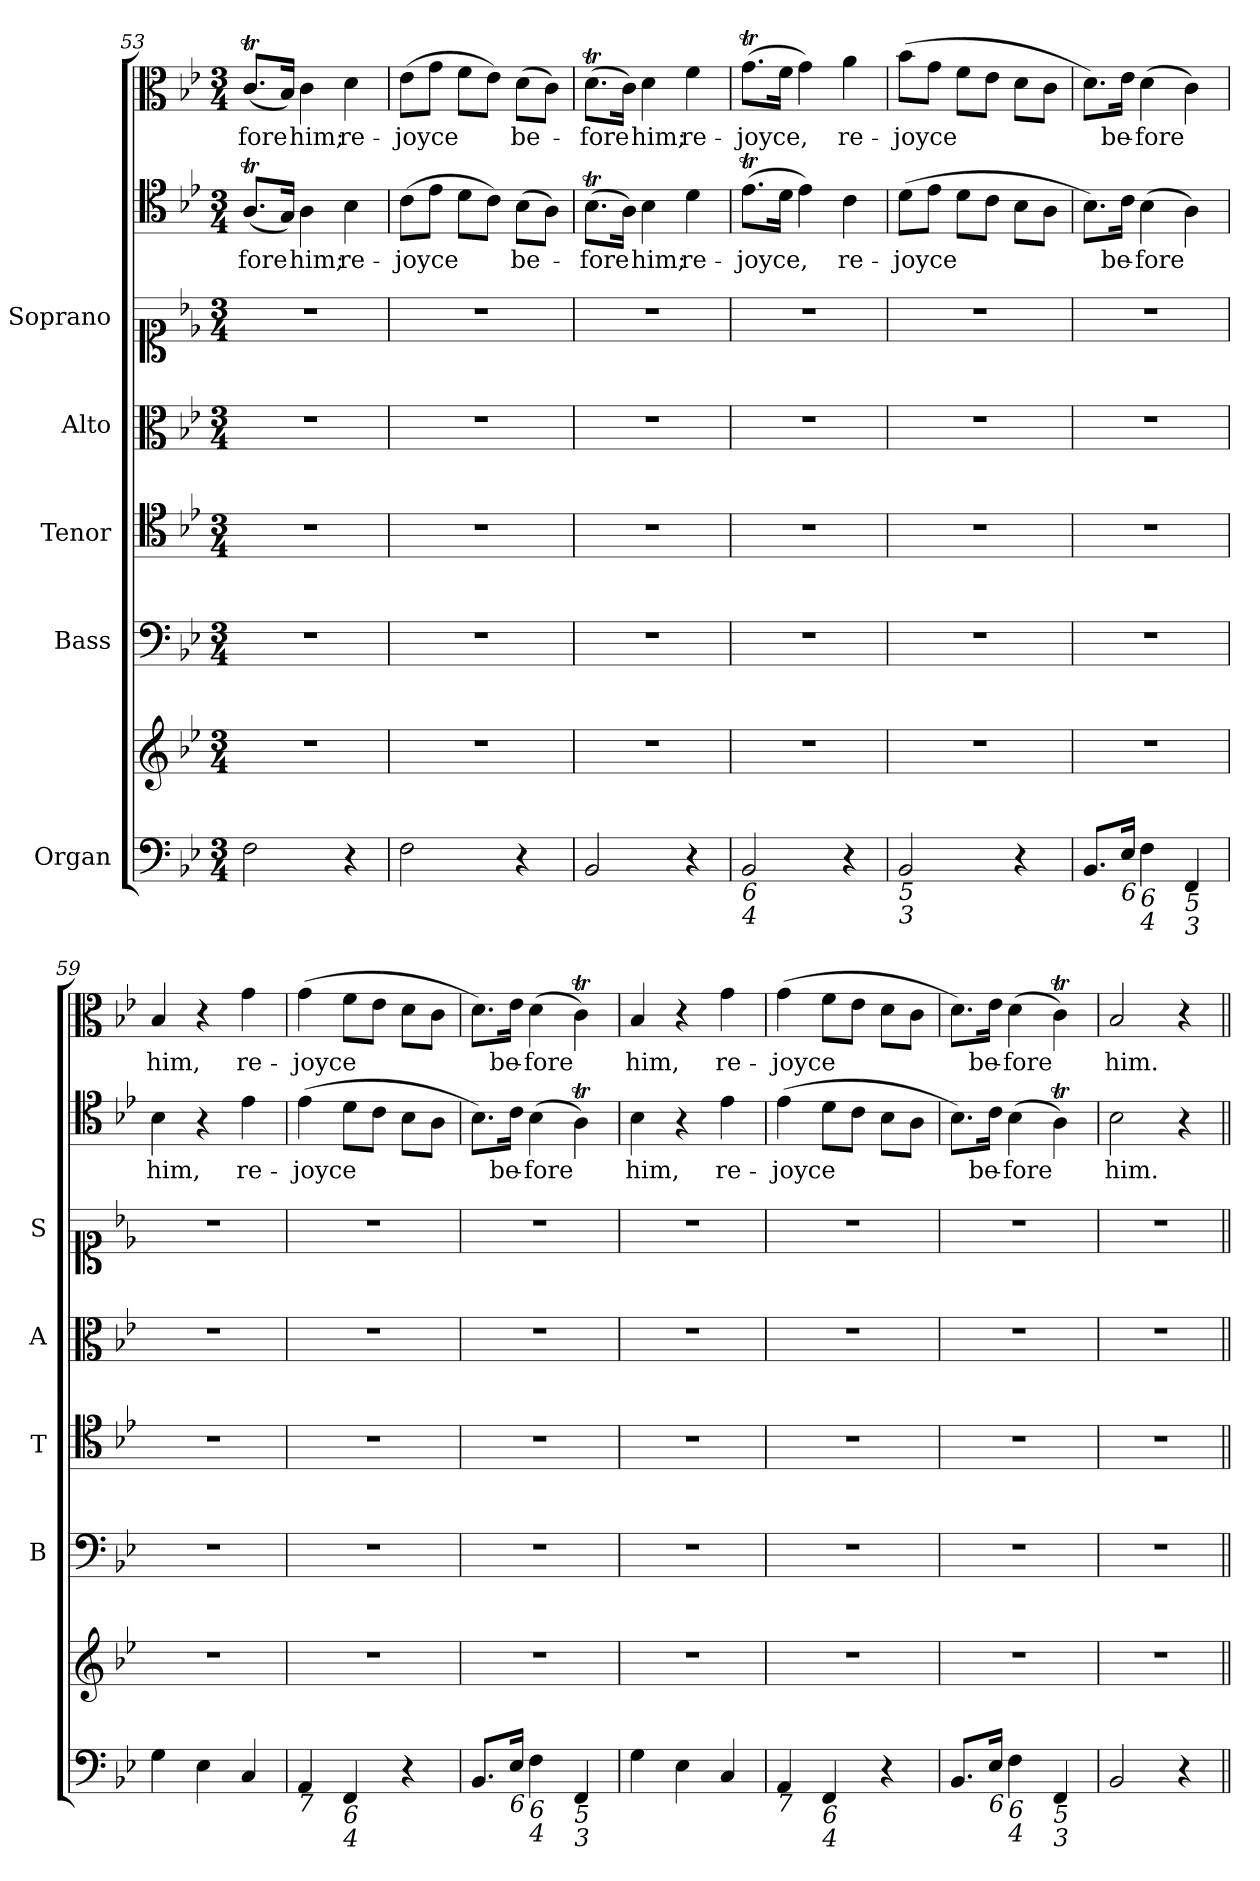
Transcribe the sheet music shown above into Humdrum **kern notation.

**kern	**kern	**kern	**kern	**kern	**kern	**kern	**text	**kern	**text
*part7	*part7	*part6	*part5	*part4	*part3	*part2	*part2	*part1	*part1
*staff8	*staff7	*staff6	*staff5	*staff4	*staff3	*staff2	*staff2	*staff1	*staff1
*I"Organ	*	*I"Bass	*I"Tenor	*I"Alto	*I"Soprano	*	*	*	*
*	*	*I'B	*I'T	*I'A	*I'S	*	*	*	*
*clefF4	*clefG2	*clefF4	*clefC4	*clefC3	*clefC1	*clefC4	*	*clefC3	*
*k[b-e-]	*k[b-e-]	*k[b-e-]	*k[b-e-]	*k[b-e-]	*k[b-e-]	*k[b-e-]	*	*k[b-e-]	*
*B-:	*B-:	*B-:	*B-:	*B-:	*B-:	*B-:	*	*B-:	*
*M3/4	*M3/4	*M3/4	*M3/4	*M3/4	*M3/4	*M3/4	*	*M3/4	*
=53	=53	=53	=53	=53	=53	=53	=53	=53	=53
!	!	!	!	!	!	!	!LO:LY:b	!	!LO:LY:b
2F\	2.r	2.r	2.r	2.r	2.r	(<8.At/L	-fore	(<8.cT/L	-fore
.	.	.	.	.	.	16G/Jk)	.	16B-/Jk)	.
!	!	!	!	!	!	!	!LO:LY:b	!	!LO:LY:b
.	.	.	.	.	.	4A\	him;	4c\	him;
!	!	!	!	!	!	!	!LO:LY:b	!	!LO:LY:b
4r	.	.	.	.	.	4B-\	re-	4d\	re-
=54	=54	=54	=54	=54	=54	=54	=54	=54	=54
!	!	!	!	!	!	!	!LO:LY:b	!	!LO:LY:b
2F\	2.r	2.r	2.r	2.r	2.r	(>8c\L	-joyce	(>8e-\L	-joyce
.	.	.	.	.	.	8e-\J	.	8g\J	.
.	.	.	.	.	.	8d\L	.	8f\L	.
.	.	.	.	.	.	8c\J)	.	8e-\J)	.
!	!	!	!	!	!	!	!LO:LY:b	!	!LO:LY:b
4r	.	.	.	.	.	(>8B-\L	be-	(>8d\L	be-
.	.	.	.	.	.	8A\J)	.	8c\J)	.
!!LO:LB:g=z
=55	=55	=55	=55	=55	=55	=55	=55	=55	=55
!	!	!	!	!	!	!	!LO:LY:b	!	!LO:LY:b
2BB-/	2.r	2.r	2.r	2.r	2.r	(>8.B-T\L	-fore	(>8.dt\L	-fore
.	.	.	.	.	.	16A\Jk)	.	16c\Jk)	.
!	!	!	!	!	!	!	!LO:LY:b	!	!LO:LY:b
.	.	.	.	.	.	4B-\	him;	4d\	him;
!	!	!	!	!	!	!	!LO:LY:b	!	!LO:LY:b
4r	.	.	.	.	.	4d\	re-	4f\	re-
=56	=56	=56	=56	=56	=56	=56	=56	=56	=56
!LO:TX:b:i:t=6\n4	!	!	!	!	!	!	!	!	!
!	!	!	!	!	!	!	!LO:LY:b	!	!LO:LY:b
2BB-/	2.r	2.r	2.r	2.r	2.r	(>8.e-T\L	-joyce,	(>8.gT\L	-joyce,
.	.	.	.	.	.	16d\Jk	.	16f\Jk	.
.	.	.	.	.	.	4e-\)	.	4g\)	.
!	!	!	!	!	!	!	!LO:LY:b	!	!LO:LY:b
4r	.	.	.	.	.	4c\	re-	4a\	re-
=57	=57	=57	=57	=57	=57	=57	=57	=57	=57
!LO:TX:b:i:t=5\n3	!	!	!	!	!	!	!	!	!
!	!	!	!	!	!	!	!LO:LY:b	!	!LO:LY:b
2BB-/	2.r	2.r	2.r	2.r	2.r	(>8d\L	-joyce	(>8b-\L	-joyce
.	.	.	.	.	.	8e-\J	.	8g\J	.
.	.	.	.	.	.	8d\L	.	8f\L	.
.	.	.	.	.	.	8c\J	.	8e-\J	.
4r	.	.	.	.	.	8B-\L	.	8d\L	.
.	.	.	.	.	.	8A\J	.	8c\J	.
=58	=58	=58	=58	=58	=58	=58	=58	=58	=58
8.BB-/L	2.r	2.r	2.r	2.r	2.r	8.B-\L)	.	8.d\L)	.
!LO:TX:b:i:t=6	!	!	!	!	!	!	!	!	!
!	!	!	!	!	!	!	!LO:LY:b	!	!LO:LY:b
16E-/Jk	.	.	.	.	.	16c\Jk	be-	16e-\Jk	be-
!LO:TX:b:i:t=6\n4	!	!	!	!	!	!	!	!	!
!	!	!	!	!	!	!	!LO:LY:b	!	!LO:LY:b
4F\	.	.	.	.	.	(>4B-\	-fore	(>4d\	-fore
!LO:TX:b:i:t=5\n3	!	!	!	!	!	!	!	!	!
4FF/	.	.	.	.	.	4A\)	.	4c\)	.
=59	=59	=59	=59	=59	=59	=59	=59	=59	=59
!	!	!	!	!	!	!	!LO:LY:b	!	!LO:LY:b
4G\	2.r	2.r	2.r	2.r	2.r	4B-\	him,	4B-/	him,
4E-\	.	.	.	.	.	4r	.	4r	.
!	!	!	!	!	!	!	!LO:LY:b	!	!LO:LY:b
4C/	.	.	.	.	.	4e-\	re-	4g\	re-
=60	=60	=60	=60	=60	=60	=60	=60	=60	=60
!LO:TX:b:i:t=7	!	!	!	!	!	!	!	!	!
!	!	!	!	!	!	!	!LO:LY:b	!	!LO:LY:b
4AA/	2.r	2.r	2.r	2.r	2.r	(>4e-\	-joyce	(>4g\	-joyce
!LO:TX:b:i:t=6\n4	!	!	!	!	!	!	!	!	!
4FF/	.	.	.	.	.	8d\L	.	8f\L	.
.	.	.	.	.	.	8c\J	.	8e-\J	.
4r	.	.	.	.	.	8B-\L	.	8d\L	.
.	.	.	.	.	.	8A\J	.	8c\J	.
!!LO:PB:g=z
=61	=61	=61	=61	=61	=61	=61	=61	=61	=61
8.BB-/L	2.r	2.r	2.r	2.r	2.r	8.B-\L)	.	8.d\L)	.
!LO:TX:b:i:t=6	!	!	!	!	!	!	!	!	!
!	!	!	!	!	!	!	!LO:LY:b	!	!LO:LY:b
16E-/Jk	.	.	.	.	.	16c\Jk	be-	16e-\Jk	be-
!LO:TX:b:i:t=6\n4	!	!	!	!	!	!	!	!	!
!	!	!	!	!	!	!	!LO:LY:b	!	!LO:LY:b
4F\	.	.	.	.	.	(>4B-\	-fore	(>4d\	-fore
!LO:TX:b:i:t=5\n3	!	!	!	!	!	!	!	!	!
4FF/	.	.	.	.	.	4At\)	.	4cT\)	.
=62	=62	=62	=62	=62	=62	=62	=62	=62	=62
!	!	!	!	!	!	!	!LO:LY:b	!	!LO:LY:b
4G\	2.r	2.r	2.r	2.r	2.r	4B-\	him,	4B-/	him,
4E-\	.	.	.	.	.	4r	.	4r	.
!	!	!	!	!	!	!	!LO:LY:b	!	!LO:LY:b
4C/	.	.	.	.	.	4e-\	re-	4g\	re-
=63	=63	=63	=63	=63	=63	=63	=63	=63	=63
!LO:TX:b:i:t=7	!	!	!	!	!	!	!	!	!
!	!	!	!	!	!	!	!LO:LY:b	!	!LO:LY:b
4AA/	2.r	2.r	2.r	2.r	2.r	(>4e-\	-joyce	(>4g\	-joyce
!LO:TX:b:i:t=6\n4	!	!	!	!	!	!	!	!	!
4FF/	.	.	.	.	.	8d\L	.	8f\L	.
.	.	.	.	.	.	8c\J	.	8e-\J	.
4r	.	.	.	.	.	8B-\L	.	8d\L	.
.	.	.	.	.	.	8A\J	.	8c\J	.
=64	=64	=64	=64	=64	=64	=64	=64	=64	=64
8.BB-/L	2.r	2.r	2.r	2.r	2.r	8.B-\L)	.	8.d\L)	.
!LO:TX:b:i:t=6	!	!	!	!	!	!	!	!	!
!	!	!	!	!	!	!	!LO:LY:b	!	!LO:LY:b
16E-/Jk	.	.	.	.	.	16c\Jk	be-	16e-\Jk	be-
!LO:TX:b:i:t=6\n4	!	!	!	!	!	!	!	!	!
!	!	!	!	!	!	!	!LO:LY:b	!	!LO:LY:b
4F\	.	.	.	.	.	(>4B-\	-fore	(>4d\	-fore
!LO:TX:b:i:t=5\n3	!	!	!	!	!	!	!	!	!
4FF/	.	.	.	.	.	4At\)	.	4cT\)	.
=65	=65	=65	=65	=65	=65	=65	=65	=65	=65
!	!	!	!	!	!	!	!LO:LY:b	!	!LO:LY:b
2BB-/	2.r	2.r	2.r	2.r	2.r	2B-\	him.	2B-/	him.
4r	.	.	.	.	.	4r	.	4r	.
=||	=||	=||	=||	=||	=||	=||	=||	=||	=||
*-	*-	*-	*-	*-	*-	*-	*-	*-	*-
